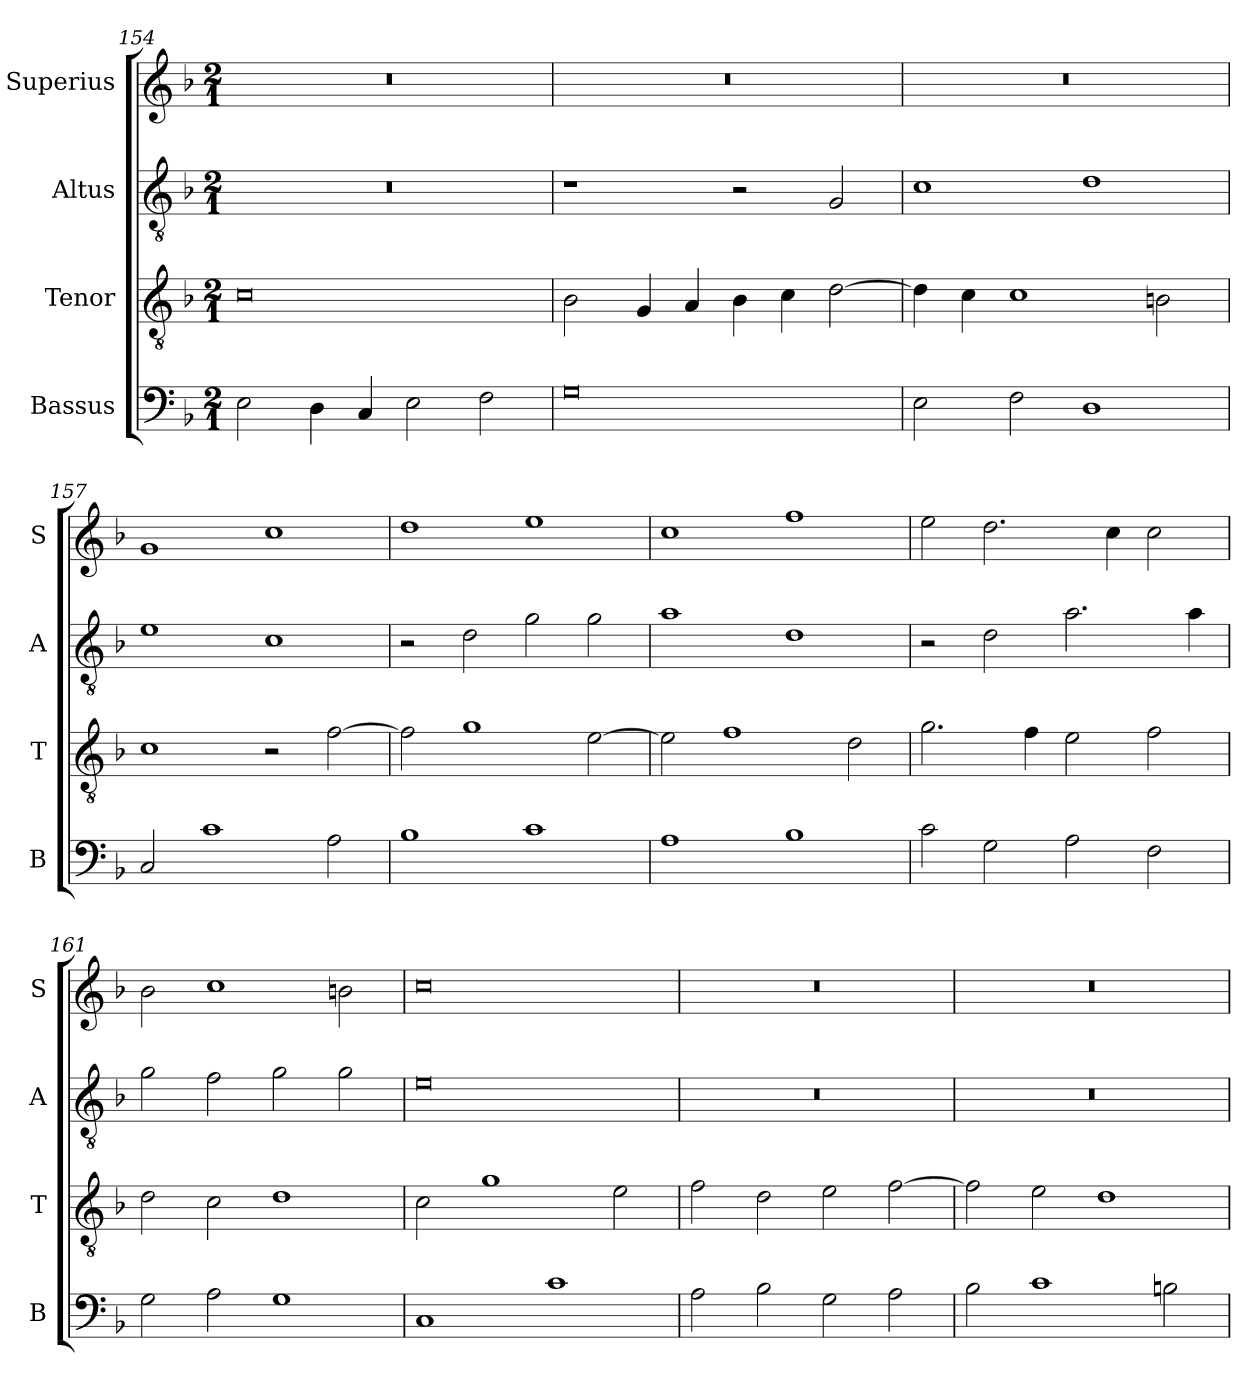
**kern	**kern	**kern	**kern
*part4	*part3	*part2	*part1
*staff4	*staff3	*staff2	*staff1
*I"Bassus	*I"Tenor	*I"Altus	*I"Superius
*I'B	*I'T	*I'A	*I'S
*clefF4	*clefGv2	*clefGv2	*clefG2
*k[b-]	*k[b-]	*k[b-]	*k[b-]
*F:	*F:	*F:	*F:
*M2/1	*M2/1	*M2/1	*M2/1
=154	=154	=154	=154
2E	0c	0r	0r
4D	.	.	.
4C	.	.	.
2E	.	.	.
2F	.	.	.
=155	=155	=155	=155
0G	2B-	1r	0r
.	4G	.	.
.	4A	.	.
.	4B-	2r	.
.	4c	.	.
.	[2d	2G	.
=156	=156	=156	=156
2E	4d]	1c	0r
.	4c	.	.
2F	1c	.	.
1D	.	1d	.
.	2Bn	.	.
=157	=157	=157	=157
2C	1c	1e	1g
1c	.	.	.
.	2r	1c	1cc
2A	[2f	.	.
=158	=158	=158	=158
1B-	2f]	2r	1dd
.	1g	2d	.
1c	.	2g	1ee
.	[2e	2g	.
=159	=159	=159	=159
1A	2e]	1a	1cc
.	1f	.	.
1B-	.	1d	1ff
.	2d	.	.
=160	=160	=160	=160
2c	2.g	2r	2ee
2G	.	2d	2.dd
.	4f	.	.
2A	2e	2.a	.
.	.	.	4cc
2F	2f	.	2cc
.	.	4a	.
=161	=161	=161	=161
2G	2d	2g	2b-
2A	2c	2f	1cc
1G	1d	2g	.
.	.	2g	2bn
=162	=162	=162	=162
1C	2c	0e	0cc
.	1g	.	.
1c	.	.	.
.	2e	.	.
=163	=163	=163	=163
2A	2f	0r	0r
2B-	2d	.	.
2G	2e	.	.
2A	[2f	.	.
=164	=164	=164	=164
2B-	2f]	0r	0r
1c	2e	.	.
.	1d	.	.
2Bn	.	.	.
=	=	=	=
*-	*-	*-	*-
